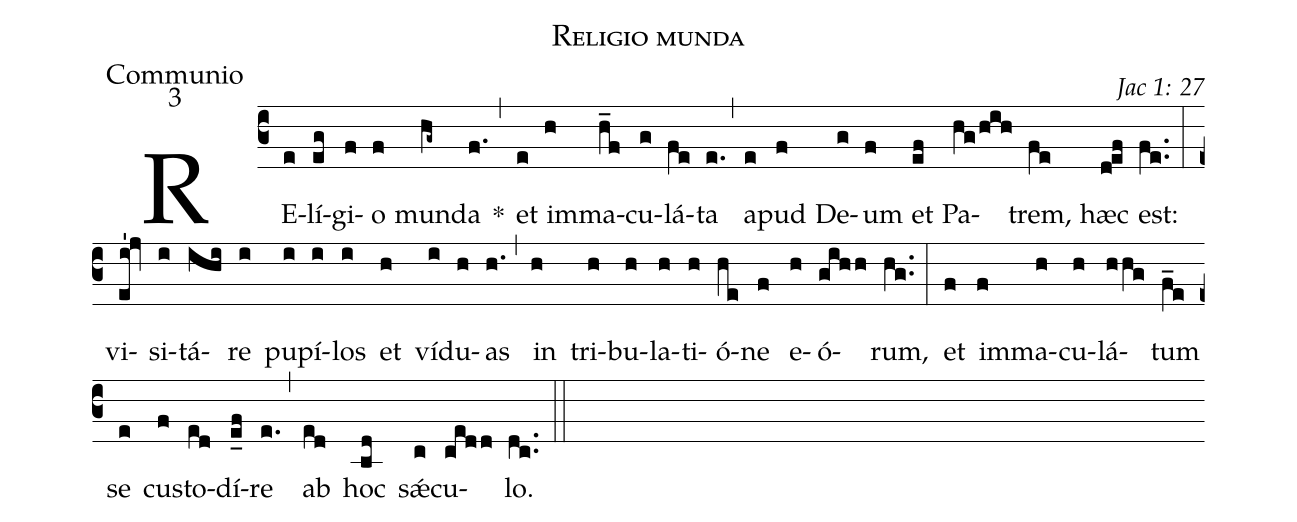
name: Religio munda;
office-part: Communio;
mode: 3;
commentary: Jac 1: 27;
%%
(c3) RE(e)lí(eg)gi(f)o(f) mun(hg~)da(f.) *(,) et(e) im(h)ma(h_f)cu(g)lá(fe)ta(e.) (,) a(e)pud(f) De(g)um(f) et(ef) Pa(hg/hih)trem,(fe) hæc(d!ef) est:(fe..) (:)
vi(ei'!jv)si(i)tá(ihi)re(i) pu(i)pí(i)los(i) et(h) ví(i)du(h)as(h.) (,) in(h) tri(h)bu(h)la(h)ti(h)ó(he)ne(f) e(h)ó(gihh)rum,(hg..) (:)
et(f) im(f)ma(h)cu(h)lá(hhg)tum(f_e) se(e) cus(f)to(ed)dí(e_f)re(e.) (,) ab(ed) hoc(bd) sǽ(c)cu(cedd)lo.(dc..) (::)
